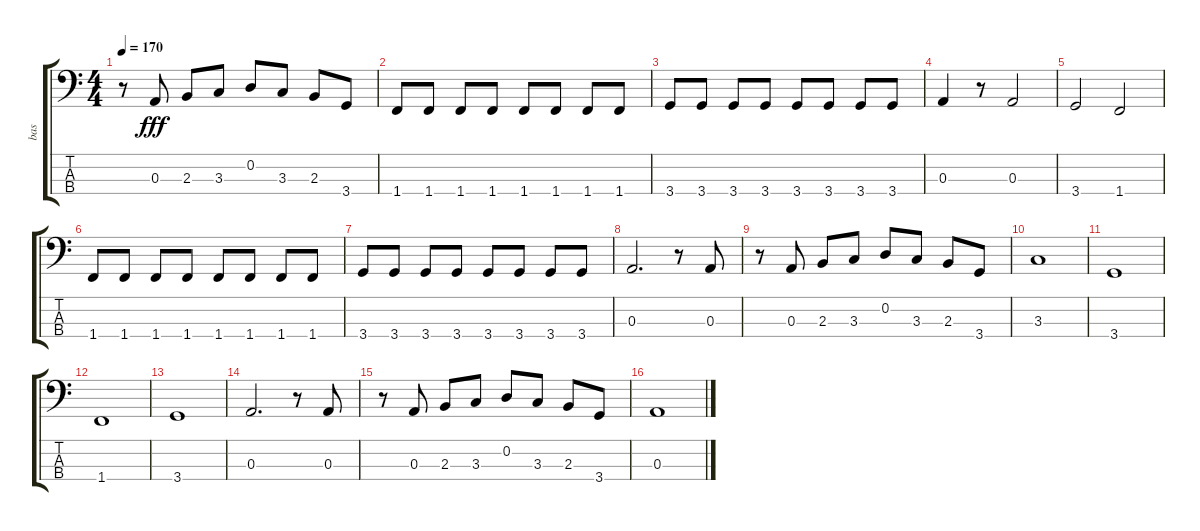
\track ("bas" "bas") {instrument electricbasspick}
\staff {score tabs}
\tuning (G2 D2 A1 E1) {hide}
\ts (4 4)
\tempo 170
\clef f4
\ks c
r.8{dy fff} 0.3.8 2.3.8 3.3.8 0.2.8 3.3.8 2.3.8 3.4.8 |
1.4.8 1.4.8 1.4.8 1.4.8 1.4.8 1.4.8 1.4.8 1.4.8 |
3.4.8 3.4.8 3.4.8 3.4.8 3.4.8 3.4.8 3.4.8 3.4.8 |
0.3.4 r.8 0.3.2 |
3.4.2 1.4.2 |
1.4.8 1.4.8 1.4.8 1.4.8 1.4.8 1.4.8 1.4.8 1.4.8 |
3.4.8 3.4.8 3.4.8 3.4.8 3.4.8 3.4.8 3.4.8 3.4.8 |
0.3.2{d} r.8 0.3.8 |
r.8 0.3.8 2.3.8 3.3.8 0.2.8 3.3.8 2.3.8 3.4.8 |
3.3.1 |
3.4.1 |
1.4.1 |
3.4.1 |
0.3.2{d} r.8 0.3.8 |
r.8 0.3.8 2.3.8 3.3.8 0.2.8 3.3.8 2.3.8 3.4.8 |
0.3.1
